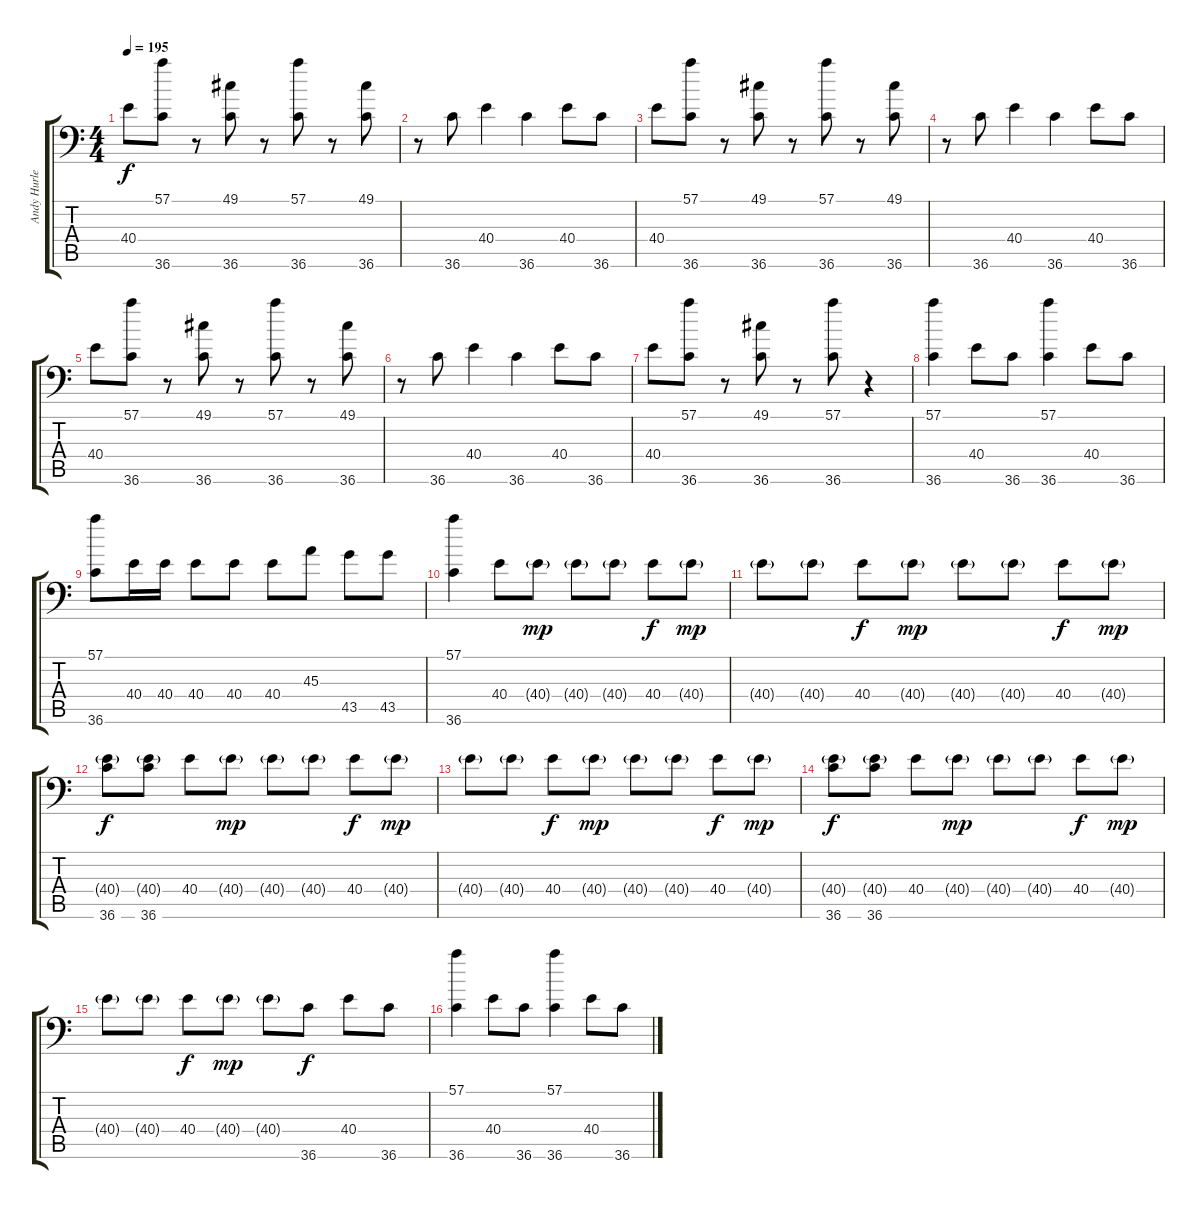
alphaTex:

\track ("Andy Hurley - Drums" "Andy Hurle") {instrument acousticgrandpiano}
\staff {score tabs}
\tuning (C-1 C-1 C-1 C-1 C-1 C-1) {hide}
\ts (4 4)
\tempo 195
\clef f4
\ks c
40.4.8{dy f} (57.1 36.6).8 r.8 (49.1 36.6).8 r.8 (57.1 36.6).8 r.8 (49.1 36.6).8 |
r.8 36.6.8 40.4.4 36.6.4 40.4.8 36.6.8 |
40.4.8 (57.1 36.6).8 r.8 (49.1 36.6).8 r.8 (57.1 36.6).8 r.8 (49.1 36.6).8 |
r.8 36.6.8 40.4.4 36.6.4 40.4.8 36.6.8 |
40.4.8 (57.1 36.6).8 r.8 (49.1 36.6).8 r.8 (57.1 36.6).8 r.8 (49.1 36.6).8 |
r.8 36.6.8 40.4.4 36.6.4 40.4.8 36.6.8 |
40.4.8 (57.1 36.6).8 r.8 (49.1 36.6).8 r.8 (57.1 36.6).8 r.4 |
(57.1 36.6).4 40.4.8 36.6.8 (57.1 36.6).4 40.4.8 36.6.8 |
(57.1 36.6).8 40.4.16 40.4.16 40.4.8 40.4.8 40.4.8 45.3.8 43.5.8 43.5.8 |
(57.1 36.6).4 40.4.8 40.4{g}.8{dy mp} 40.4{g}.8 40.4{g}.8 40.4.8{dy f} 40.4{g}.8{dy mp} |
40.4{g}.8 40.4{g}.8 40.4.8{dy f} 40.4{g}.8{dy mp} 40.4{g}.8 40.4{g}.8 40.4.8{dy f} 40.4{g}.8{dy mp} |
(40.4{g} 36.6).8{dy f} (40.4{g} 36.6).8 40.4.8 40.4{g}.8{dy mp} 40.4{g}.8 40.4{g}.8 40.4.8{dy f} 40.4{g}.8{dy mp} |
40.4{g}.8 40.4{g}.8 40.4.8{dy f} 40.4{g}.8{dy mp} 40.4{g}.8 40.4{g}.8 40.4.8{dy f} 40.4{g}.8{dy mp} |
(40.4{g} 36.6).8{dy f} (40.4{g} 36.6).8 40.4.8 40.4{g}.8{dy mp} 40.4{g}.8 40.4{g}.8 40.4.8{dy f} 40.4{g}.8{dy mp} |
40.4{g}.8 40.4{g}.8 40.4.8{dy f} 40.4{g}.8{dy mp} 40.4{g}.8 36.6.8{dy f} 40.4.8 36.6.8 |
(57.1 36.6).4 40.4.8 36.6.8 (57.1 36.6).4 40.4.8 36.6.8
